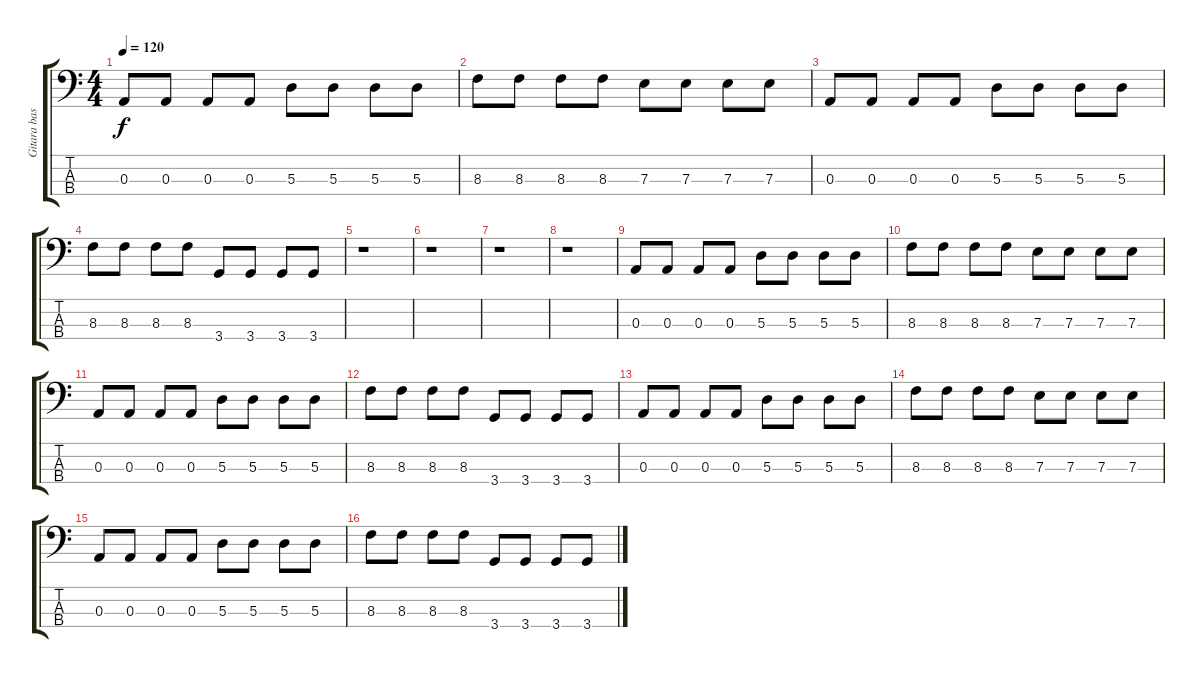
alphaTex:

\track ("Gitara basowa" "Gitara bas") {instrument electricbassfinger}
\staff {score tabs}
\tuning (G2 D2 A1 E1) {hide}
\ts (4 4)
\tempo 120
\clef f4
\ks c
0.3.8{dy f} 0.3.8 0.3.8 0.3.8 5.3.8 5.3.8 5.3.8 5.3.8 |
8.3.8 8.3.8 8.3.8 8.3.8 7.3.8 7.3.8 7.3.8 7.3.8 |
0.3.8 0.3.8 0.3.8 0.3.8 5.3.8 5.3.8 5.3.8 5.3.8 |
8.3.8 8.3.8 8.3.8 8.3.8 3.4.8 3.4.8 3.4.8 3.4.8 |
r.1 |
r.1 |
r.1 |
r.1 |
0.3.8 0.3.8 0.3.8 0.3.8 5.3.8 5.3.8 5.3.8 5.3.8 |
8.3.8 8.3.8 8.3.8 8.3.8 7.3.8 7.3.8 7.3.8 7.3.8 |
0.3.8 0.3.8 0.3.8 0.3.8 5.3.8 5.3.8 5.3.8 5.3.8 |
8.3.8 8.3.8 8.3.8 8.3.8 3.4.8 3.4.8 3.4.8 3.4.8 |
0.3.8 0.3.8 0.3.8 0.3.8 5.3.8 5.3.8 5.3.8 5.3.8 |
8.3.8 8.3.8 8.3.8 8.3.8 7.3.8 7.3.8 7.3.8 7.3.8 |
0.3.8 0.3.8 0.3.8 0.3.8 5.3.8 5.3.8 5.3.8 5.3.8 |
8.3.8 8.3.8 8.3.8 8.3.8 3.4.8 3.4.8 3.4.8 3.4.8
